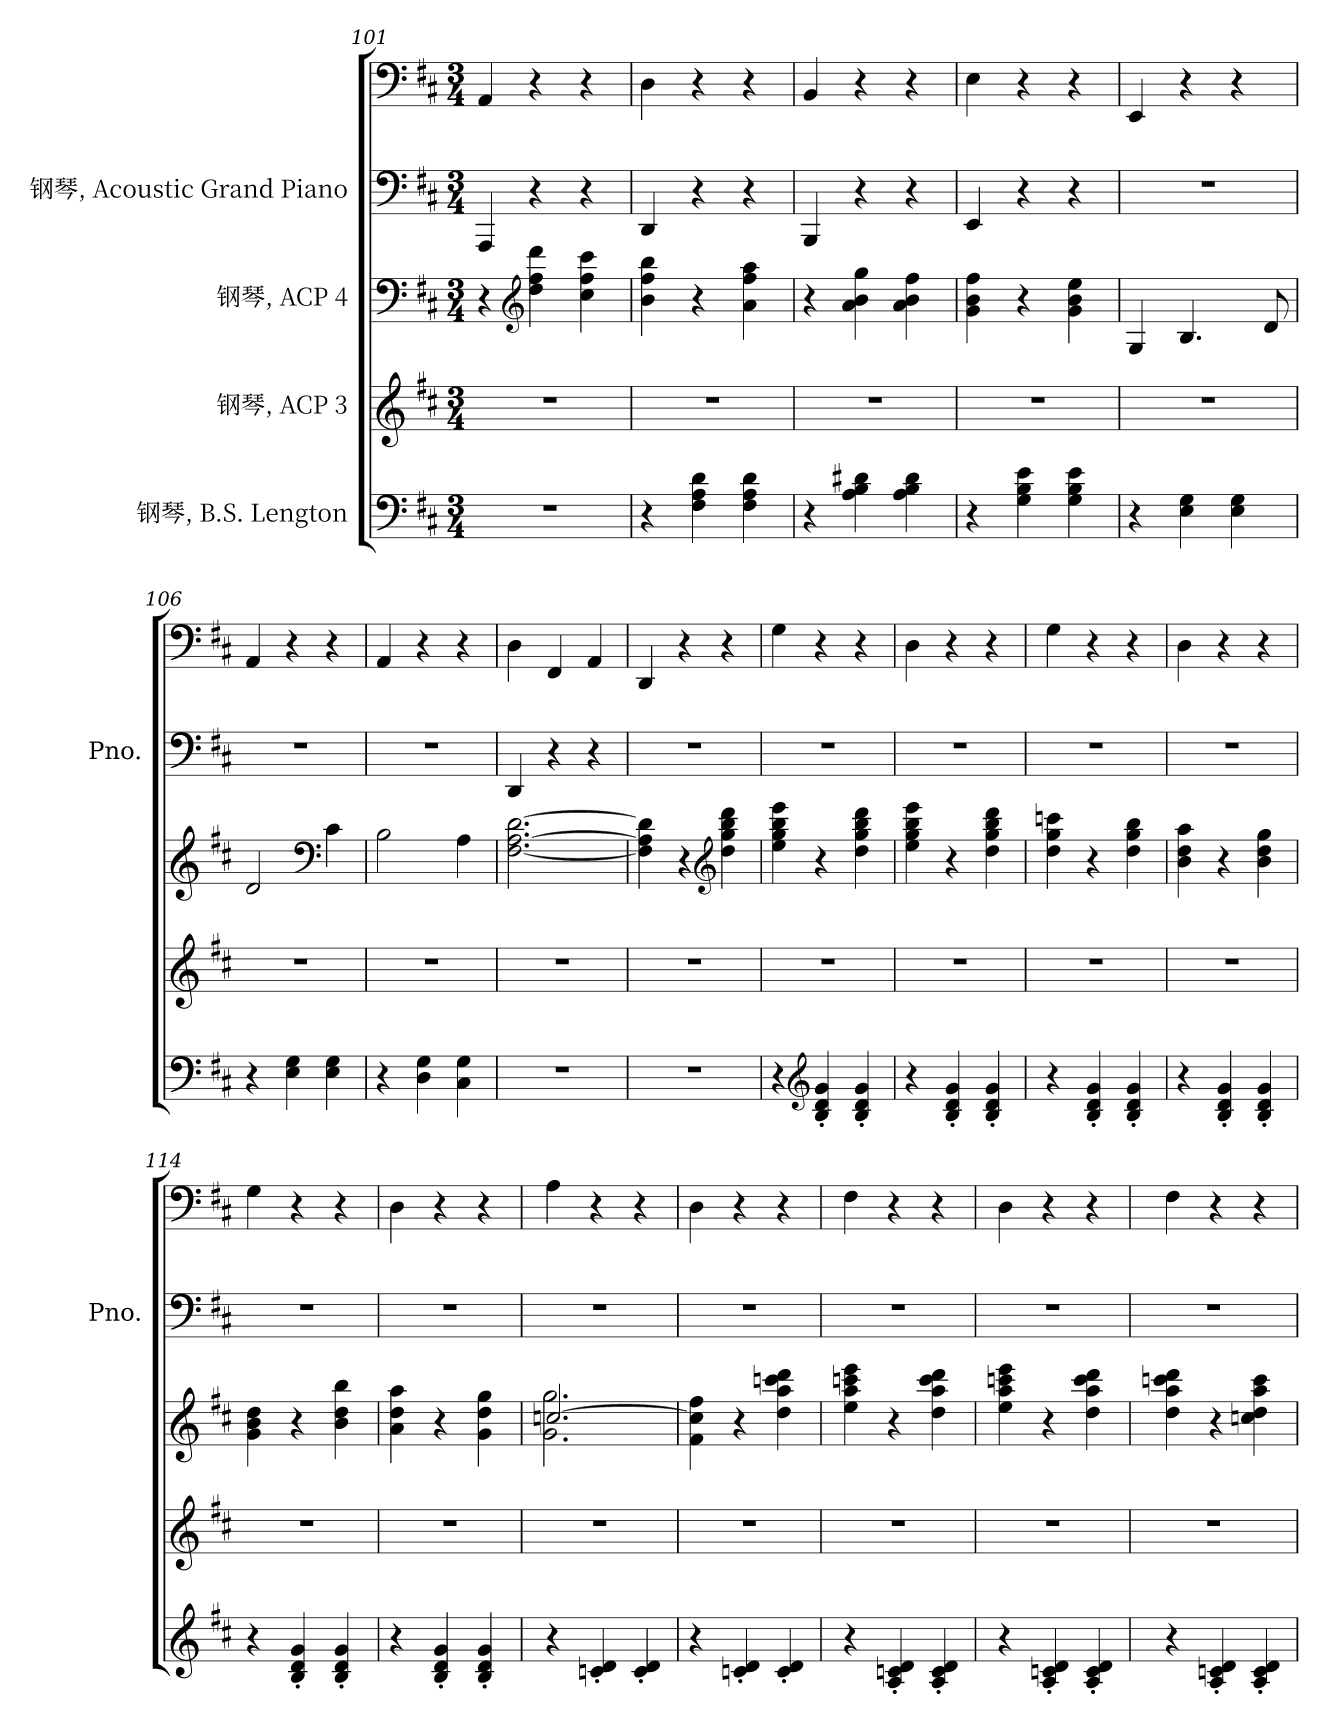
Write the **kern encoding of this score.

**kern	**kern	**kern	**kern	**kern
*part4	*part3	*part2	*part1	*part1
*staff5	*staff4	*staff3	*staff2	*staff1
*I"钢琴, B.S. Lengton	*I"钢琴, ACP 3	*I"钢琴, ACP 4	*I"钢琴, Acoustic Grand Piano	*
*	*	*	*I'Pno.	*
!!LO:PB:g=z
*clefF4	*clefG2	*clefF4	*clefF4	*clefF4
*k[f#c#]	*k[f#c#]	*k[f#c#]	*k[f#c#]	*k[f#c#]
*M3/4	*M3/4	*M3/4	*M3/4	*M3/4
=101	=101	=101	=101	=101
2.r	2.r	4r	4AAA/	4AA/
*	*	*clefG2	*	*
.	.	4dd\ 4ff#\ 4ddd\	4r	4r
.	.	4cc#\ 4ff#\ 4ccc#\	4r	4r
=102	=102	=102	=102	=102
4r	2.r	4b\ 4ff#\ 4bb\	4DD/	4D\
4F#\ 4A\ 4d\	.	4r	4r	4r
4F#\ 4A\ 4d\	.	4a\ 4ff#\ 4aa\	4r	4r
=103	=103	=103	=103	=103
4r	2.r	4r	4BBB/	4BB/
4A\ 4B\ 4d#X\	.	4a\ 4b\ 4gg\	4r	4r
4A\ 4B\ 4d#\	.	4a\ 4b\ 4ff#\	4r	4r
=104	=104	=104	=104	=104
4r	2.r	4g\ 4b\ 4ff#\	4EE/	4E\
4G\ 4B\ 4e\	.	4r	4r	4r
4G\ 4B\ 4e\	.	4g\ 4b\ 4ee\	4r	4r
=105	=105	=105	=105	=105
4r	2.r	4G/	2.r	4EE/
4E\ 4G\	.	4.B/	.	4r
4E\ 4G\	.	.	.	4r
.	.	8d/	.	.
=106	=106	=106	=106	=106
4r	2.r	2d/	2.r	4AA/
4E\ 4G\	.	.	.	4r
*	*	*clefF4	*	*
4E\ 4G\	.	4c#\	.	4r
=107	=107	=107	=107	=107
4r	2.r	2B\	2.r	4AA/
4D\ 4G\	.	.	.	4r
4C#\ 4G\	.	4A\	.	4r
=108	=108	=108	=108	=108
2.r	2.r	[2.F#\ [2.A\ [2.d\	4DD/	4D\
.	.	.	4r	4FF#/
.	.	.	4r	4AA/
!!LO:LB:g=z
=109	=109	=109	=109	=109
2.r	2.r	4F#\] 4A\] 4d\]	2.r	4DD/
.	.	4r	.	4r
*	*	*clefG2	*	*
.	.	4dd\ 4gg\ 4bb\ 4ddd\	.	4r
=110	=110	=110	=110	=110
*	*	*	*	*MM142
4r	2.r	4ee\ 4gg\ 4bb\ 4eee\	2.r	4G\
*clefG2	*	*	*	*
4B/' 4d/' 4g/'	.	4r	.	4r
4B/' 4d/' 4g/'	.	4dd\ 4gg\ 4bb\ 4ddd\	.	4r
=111	=111	=111	=111	=111
4r	2.r	4ee\ 4gg\ 4bb\ 4eee\	2.r	4D\
4B/' 4d/' 4g/'	.	4r	.	4r
4B/' 4d/' 4g/'	.	4dd\ 4gg\ 4bb\ 4ddd\	.	4r
=112	=112	=112	=112	=112
4r	2.r	4dd\ 4gg\ 4cccn\	2.r	4G\
4B/' 4d/' 4g/'	.	4r	.	4r
4B/' 4d/' 4g/'	.	4dd\ 4gg\ 4bb\	.	4r
=113	=113	=113	=113	=113
4r	2.r	4b\ 4dd\ 4aa\	2.r	4D\
4B/' 4d/' 4g/'	.	4r	.	4r
4B/' 4d/' 4g/'	.	4b\ 4dd\ 4gg\	.	4r
=114	=114	=114	=114	=114
4r	2.r	4g\ 4b\ 4dd\	2.r	4G\
4B/' 4d/' 4g/'	.	4r	.	4r
4B/' 4d/' 4g/'	.	4b\ 4dd\ 4bb\	.	4r
=115	=115	=115	=115	=115
4r	2.r	4a\ 4dd\ 4aa\	2.r	4D\
4B/' 4d/' 4g/'	.	4r	.	4r
4B/' 4d/' 4g/'	.	4g\ 4dd\ 4gg\	.	4r
=116	=116	=116	=116	=116
*	*	*^	*	*
4r	2.r	[2.ccn/	2.g\ 2.gg\	2.r	4A\
4cn/' 4d/'	.	.	.	.	4r
4c/' 4d/'	.	.	.	.	4r
*	*	*v	*v	*	*
!!LO:PB:g=z
=117	=117	=117	=117	=117
4r	2.r	4f#\ 4cc\] 4ff#\	2.r	4D\
4cn/' 4d/'	.	4r	.	4r
4c/' 4d/'	.	4dd\ 4aa\ 4cccn\ 4ddd\	.	4r
=118	=118	=118	=118	=118
4r	2.r	4ee\ 4aa\ 4cccn\ 4eee\	2.r	4F#\
4A/' 4cn/' 4d/'	.	4r	.	4r
4A/' 4c/' 4d/'	.	4dd\ 4aa\ 4ccc\ 4ddd\	.	4r
=119	=119	=119	=119	=119
4r	2.r	4ee\ 4aa\ 4cccn\ 4eee\	2.r	4D\
4A/' 4cn/' 4d/'	.	4r	.	4r
4A/' 4c/' 4d/'	.	4dd\ 4aa\ 4ccc\ 4ddd\	.	4r
=120	=120	=120	=120	=120
4r	2.r	4dd\ 4aa\ 4cccn\ 4ddd\	2.r	4F#\
4A/' 4cn/' 4d/'	.	4r	.	4r
4A/' 4c/' 4d/'	.	4ccn\ 4dd\ 4aa\ 4ccc\	.	4r
=	=	=	=	=
*-	*-	*-	*-	*-
